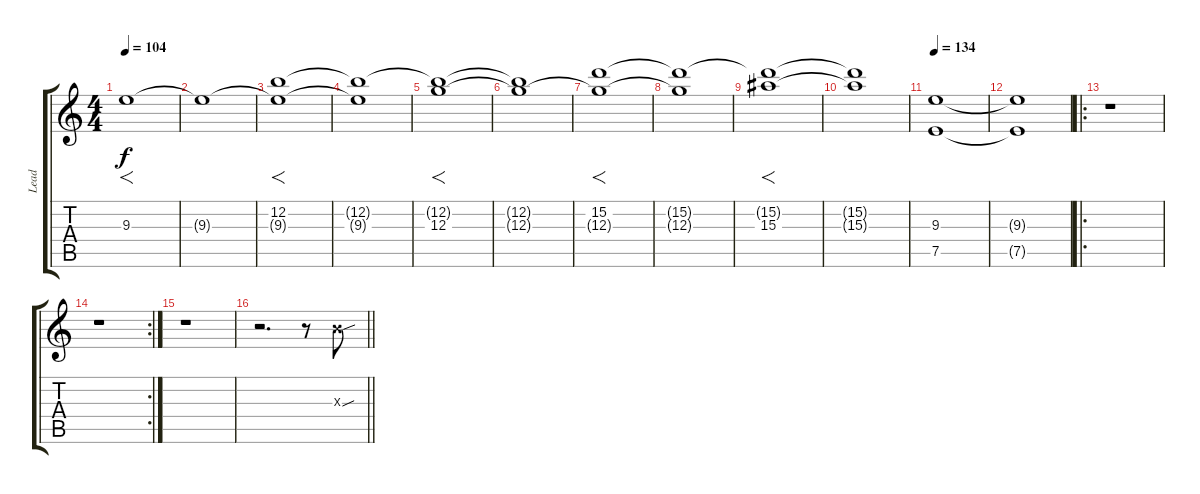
\track ("Lead" "Lead") {instrument overdrivenguitar}
\staff {score tabs}
\tuning (E4 B3 G3 D3 A2 E2) {hide}
\ts (4 4)
\tempo 104
\clef g2
\ks c
9.3.1{f dy f instrument overdrivenguitar} |
9.3{t}.1 |
(12.2 9.3{t}).1{f} |
(12.2{t} 9.3{t}).1 |
(12.2{t} 12.3).1{f} |
(12.2{t} 12.3{t}).1 |
(15.2 12.3{t}).1{f} |
(15.2{t} 12.3{t}).1 |
(15.2{t} 15.3).1{f} |
(15.2{t} 15.3{t}).1 |
\tempo 134
(9.3 7.5).1 |
(9.3{t} 7.5{t}).1 |
\ro
r.1 |
\rc 2
r.1 |
r.1 |
\barLineRight lightlight
r.2{d} r.8 4.3{sou x}.8
